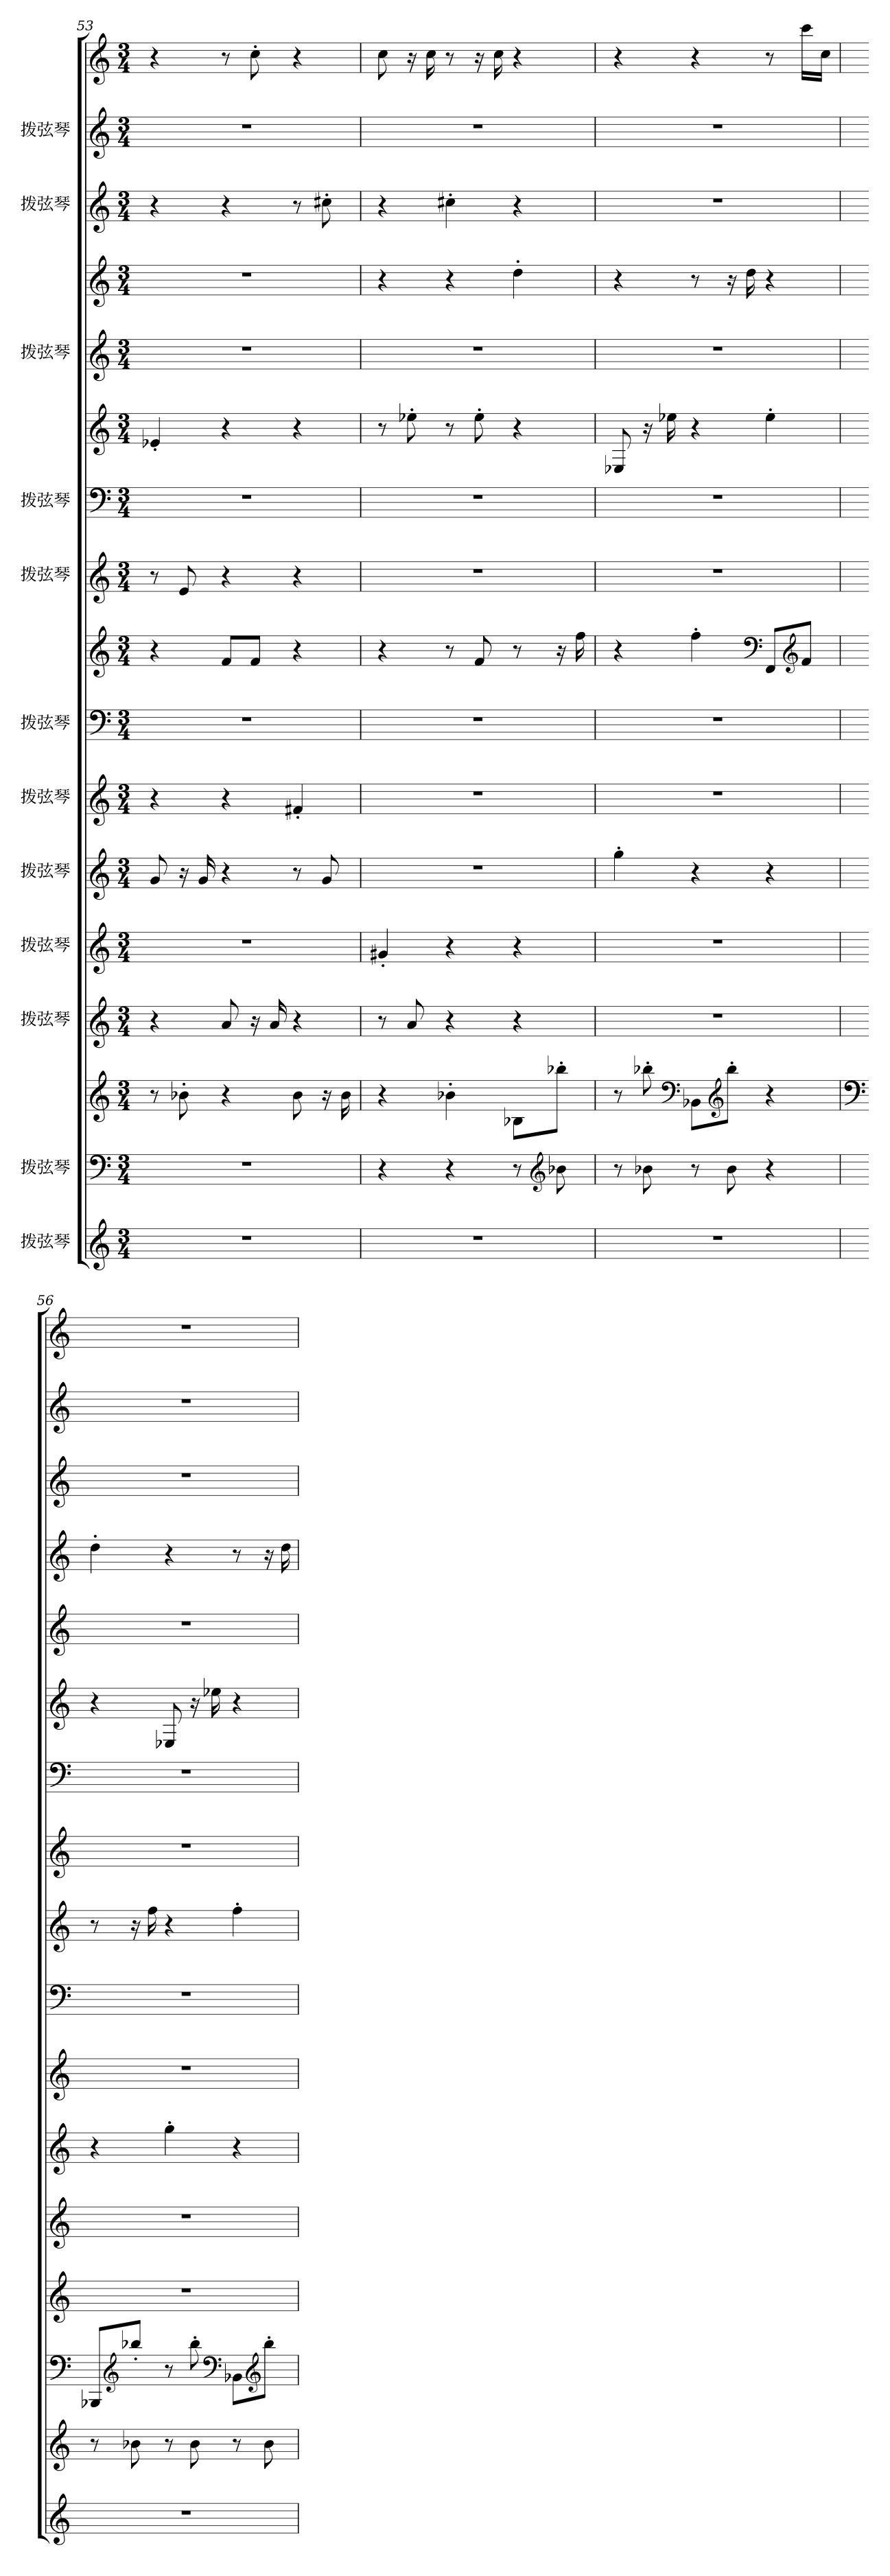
**kern	**kern	**kern	**kern	**kern	**kern	**kern	**kern	**kern	**kern	**kern	**kern	**kern	**kern	**kern	**kern	**kern
*part12	*part11	*part11	*part10	*part9	*part8	*part7	*part6	*part6	*part5	*part4	*part4	*part3	*part3	*part2	*part1	*part1
*staff17	*staff16	*staff15	*staff14	*staff13	*staff12	*staff11	*staff10	*staff9	*staff8	*staff7	*staff6	*staff5	*staff4	*staff3	*staff2	*staff1
*I"拨弦琴	*I"拨弦琴	*	*I"拨弦琴	*I"拨弦琴	*I"拨弦琴	*I"拨弦琴	*I"拨弦琴	*	*I"拨弦琴	*I"拨弦琴	*	*I"拨弦琴	*	*I"拨弦琴	*I"拨弦琴	*
*clefG2	*clefF4	*clefG2	*clefG2	*clefG2	*clefG2	*clefG2	*clefF4	*clefG2	*clefG2	*clefF4	*clefG2	*clefG2	*clefG2	*clefG2	*clefG2	*clefG2
*k[]	*k[]	*k[]	*k[]	*k[]	*k[]	*k[]	*k[]	*k[]	*k[]	*k[]	*k[]	*k[]	*k[]	*k[]	*k[]	*k[]
*M3/4	*M3/4	*M3/4	*M3/4	*M3/4	*M3/4	*M3/4	*M3/4	*M3/4	*M3/4	*M3/4	*M3/4	*M3/4	*M3/4	*M3/4	*M3/4	*M3/4
=53	=53	=53	=53	=53	=53	=53	=53	=53	=53	=53	=53	=53	=53	=53	=53	=53
2.r	2.r	8r	4r	2.r	8g/	4r	2.r	4r	8r	2.r	4e-X'/	2.r	2.r	4r	2.r	4r
.	.	8b-X'\	.	.	16r	.	.	.	8e/	.	.	.	.	.	.	.
.	.	.	.	.	16g/	.	.	.	.	.	.	.	.	.	.	.
.	.	4r	8a/	.	4r	4r	.	8f/L	4r	.	4r	.	.	4r	.	8r
.	.	.	16r	.	.	.	.	8f/J	.	.	.	.	.	.	.	8cc'\
.	.	.	16a/	.	.	.	.	.	.	.	.	.	.	.	.	.
.	.	8b-\	4r	.	8r	4f#X'/	.	4r	4r	.	4r	.	.	8r	.	4r
.	.	16r	.	.	8g/	.	.	.	.	.	.	.	.	8cc#X'\	.	.
.	.	16b-\	.	.	.	.	.	.	.	.	.	.	.	.	.	.
=54	=54	=54	=54	=54	=54	=54	=54	=54	=54	=54	=54	=54	=54	=54	=54	=54
2.r	4r	4r	8r	4g#X'/	2.r	2.r	2.r	4r	2.r	2.r	8r	2.r	4r	4r	2.r	8cc\
.	.	.	8a/	.	.	.	.	.	.	.	8ee-X'\	.	.	.	.	16r
.	.	.	.	.	.	.	.	.	.	.	.	.	.	.	.	16cc\
.	4r	4b-X'\	4r	4r	.	.	.	8r	.	.	8r	.	4r	4cc#X'\	.	8r
.	.	.	.	.	.	.	.	8f/	.	.	8ee-'\	.	.	.	.	16r
.	.	.	.	.	.	.	.	.	.	.	.	.	.	.	.	16cc\
.	8r	8B-X\L	4r	4r	.	.	.	8r	.	.	4r	.	4dd'\	4r	.	4r
*	*clefG2	*	*	*	*	*	*	*	*	*	*	*	*	*	*	*
.	8b-X\	8bb-X'\J	.	.	.	.	.	16r	.	.	.	.	.	.	.	.
.	.	.	.	.	.	.	.	16ff\	.	.	.	.	.	.	.	.
!!LO:PB:g=z
=55	=55	=55	=55	=55	=55	=55	=55	=55	=55	=55	=55	=55	=55	=55	=55	=55
2.r	8r	8r	2.r	2.r	4gg'\	2.r	2.r	4r	2.r	2.r	8E-X/	2.r	4r	2.r	2.r	4r
.	8b-X\	8bb-X'\	.	.	.	.	.	.	.	.	16r	.	.	.	.	.
.	.	.	.	.	.	.	.	.	.	.	16ee-X\	.	.	.	.	.
*	*	*clefF4	*	*	*	*	*	*	*	*	*	*	*	*	*	*
.	8r	8BB-X\L	.	.	4r	.	.	4ff'\	.	.	4r	.	8r	.	.	4r
*	*	*clefG2	*	*	*	*	*	*	*	*	*	*	*	*	*	*
.	8b-\	8bb-'\J	.	.	.	.	.	.	.	.	.	.	16r	.	.	.
.	.	.	.	.	.	.	.	.	.	.	.	.	16dd\	.	.	.
*	*	*	*	*	*	*	*	*clefF4	*	*	*	*	*	*	*	*
.	4r	4r	.	.	4r	.	.	8FF/L	.	.	4ee-'\	.	4r	.	.	8r
*	*	*	*	*	*	*	*	*clefG2	*	*	*	*	*	*	*	*
.	.	.	.	.	.	.	.	8f/J	.	.	.	.	.	.	.	16ccc\LL
.	.	.	.	.	.	.	.	.	.	.	.	.	.	.	.	16cc\JJ
=56	=56	=56	=56	=56	=56	=56	=56	=56	=56	=56	=56	=56	=56	=56	=56	=56
*	*	*clefF4	*	*	*	*	*	*	*	*	*	*	*	*	*	*
2.r	8r	8BBB-X/L	2.r	2.r	4r	2.r	2.r	8r	2.r	2.r	4r	2.r	4dd'\	2.r	2.r	2.r
*	*	*clefG2	*	*	*	*	*	*	*	*	*	*	*	*	*	*
.	8b-X\	8bb-X'/J	.	.	.	.	.	16r	.	.	.	.	.	.	.	.
.	.	.	.	.	.	.	.	16ff\	.	.	.	.	.	.	.	.
.	8r	8r	.	.	4gg'\	.	.	4r	.	.	8E-X/	.	4r	.	.	.
.	8b-\	8bb-'\	.	.	.	.	.	.	.	.	16r	.	.	.	.	.
.	.	.	.	.	.	.	.	.	.	.	16ee-X\	.	.	.	.	.
*	*	*clefF4	*	*	*	*	*	*	*	*	*	*	*	*	*	*
.	8r	8BB-X\L	.	.	4r	.	.	4ff'\	.	.	4r	.	8r	.	.	.
*	*	*clefG2	*	*	*	*	*	*	*	*	*	*	*	*	*	*
.	8b-\	8bb-'\J	.	.	.	.	.	.	.	.	.	.	16r	.	.	.
.	.	.	.	.	.	.	.	.	.	.	.	.	16dd\	.	.	.
=	=	=	=	=	=	=	=	=	=	=	=	=	=	=	=	=
*-	*-	*-	*-	*-	*-	*-	*-	*-	*-	*-	*-	*-	*-	*-	*-	*-
